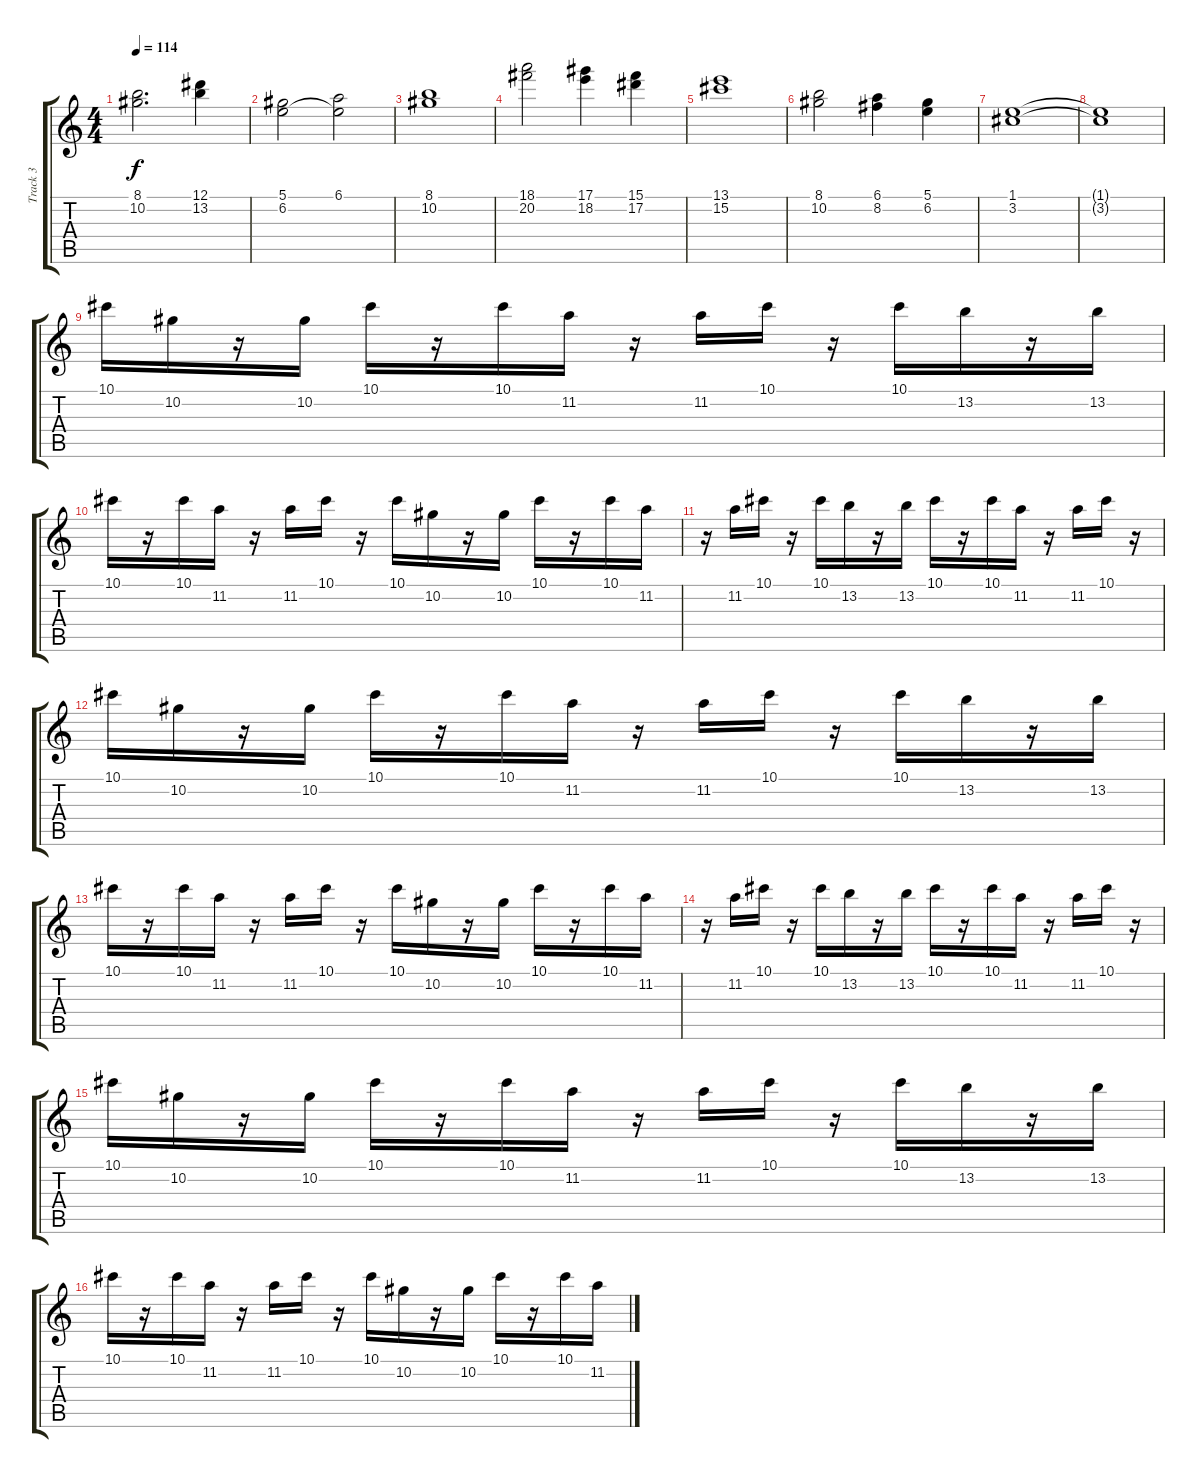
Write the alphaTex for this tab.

\track ("Track 3" "Track 3") {instrument overdrivenguitar}
\staff {score tabs}
\tuning (Eb4 Bb3 Gb3 Db3 Ab2 Eb2) {hide}
\ts (4 4)
\tempo 114
\clef g2
\ks c
(8.1 10.2).2{d dy f} (12.1 13.2).4 |
(5.1 6.2).2 (6.1 6.2{t}).2 |
(8.1 10.2).1 |
(18.1 20.2).2 (17.1 18.2).4 (15.1 17.2).4 |
(13.1 15.2).1 |
(8.1 10.2).2 (6.1 8.2).4 (5.1 6.2).4 |
(1.1 3.2).1 |
(1.1{t} 3.2{t}).1 |
10.1.16{volume 13} 10.2.16 r.16 10.2.16 10.1.16 r.16 10.1.16 11.2.16 r.16 11.2.16 10.1.16 r.16 10.1.16 13.2.16 r.16 13.2.16 |
10.1.16 r.16 10.1.16 11.2.16 r.16 11.2.16 10.1.16 r.16 10.1.16 10.2.16 r.16 10.2.16 10.1.16 r.16 10.1.16 11.2.16 |
r.16 11.2.16 10.1.16 r.16 10.1.16 13.2.16 r.16 13.2.16 10.1.16 r.16 10.1.16 11.2.16 r.16 11.2.16 10.1.16 r.16 |
10.1.16 10.2.16 r.16 10.2.16 10.1.16 r.16 10.1.16 11.2.16 r.16 11.2.16 10.1.16 r.16 10.1.16 13.2.16 r.16 13.2.16 |
10.1.16 r.16 10.1.16 11.2.16 r.16 11.2.16 10.1.16 r.16 10.1.16 10.2.16 r.16 10.2.16 10.1.16 r.16 10.1.16 11.2.16 |
r.16 11.2.16 10.1.16 r.16 10.1.16 13.2.16 r.16 13.2.16 10.1.16 r.16 10.1.16 11.2.16 r.16 11.2.16 10.1.16 r.16 |
10.1.16 10.2.16 r.16 10.2.16 10.1.16 r.16 10.1.16 11.2.16 r.16 11.2.16 10.1.16 r.16 10.1.16 13.2.16 r.16 13.2.16 |
10.1.16 r.16 10.1.16 11.2.16 r.16 11.2.16 10.1.16 r.16 10.1.16 10.2.16 r.16 10.2.16 10.1.16 r.16 10.1.16 11.2.16
